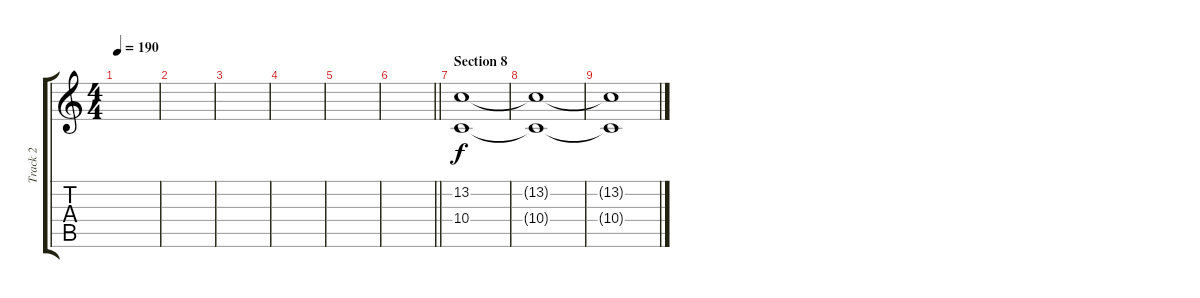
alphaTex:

\track ("Track 2" "Track 2") {instrument pad2warm}
\staff {score tabs}
\tuning (E4 B3 G3 D3 A2 E2) {hide}
\ts (4 4)
\tempo 190
\clef g2
\ks c
|
|
|
|
|
\barLineRight lightlight
|
\section ("" "Section 8")
(13.2 10.4).1 |
(13.2{t} 10.4{t}).1 |
(13.2{t} 10.4{t}).1
